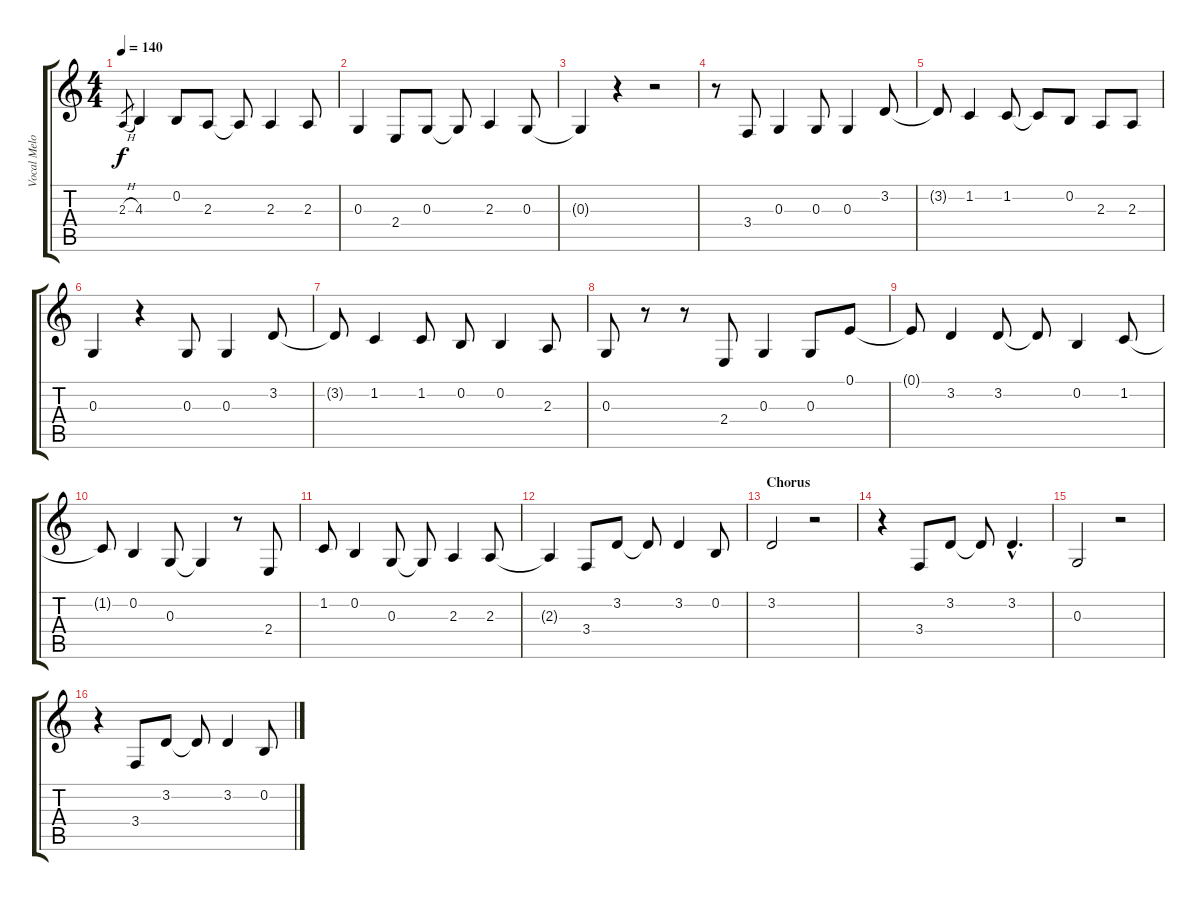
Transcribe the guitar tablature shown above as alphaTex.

\track ("Vocal Melody" "Vocal Melo") {instrument acousticgrandpiano}
\staff {score tabs}
\tuning (E4 B3 G3 D3 A2 E2) {hide}
\ts (4 4)
\tempo 140
\clef g2
\ks c
2.3{h}.8{gr dy f} 4.3.4 0.2.8 2.3.8 2.3{t}.8 2.3.4 2.3.8 |
0.3.4 2.4.8 0.3.8 0.3{t}.8 2.3.4 0.3.8 |
0.3{t}.4 r.4 r.2 |
r.8 3.4.8 0.3.4 0.3.8 0.3.4 3.2.8 |
3.2{t}.8 1.2.4 1.2.8 1.2{t}.8 0.2.8 2.3.8 2.3.8 |
0.3.4 r.4 0.3.8 0.3.4 3.2.8 |
3.2{t}.8 1.2.4 1.2.8 0.2.8 0.2.4 2.3.8 |
0.3.8 r.8 r.8 2.4.8 0.3.4 0.3.8 0.1.8 |
0.1{t}.8 3.2.4 3.2.8 3.2{t}.8 0.2.4 1.2.8 |
1.2{t}.8 0.2.4 0.3.8 0.3{t}.4 r.8 2.4.8 |
1.2.8 0.2.4 0.3.8 0.3{t}.8 2.3.4 2.3.8 |
2.3{t}.4 3.4.8 3.2.8 3.2{t}.8 3.2.4 0.2.8 |
\section ("" "Chorus")
3.2.2 r.2 |
r.4 3.4.8 3.2.8 3.2{t}.8 3.2{hac}.4{d} |
0.3.2 r.2 |
r.4 3.4.8 3.2.8 3.2{t}.8 3.2.4 0.2.8
